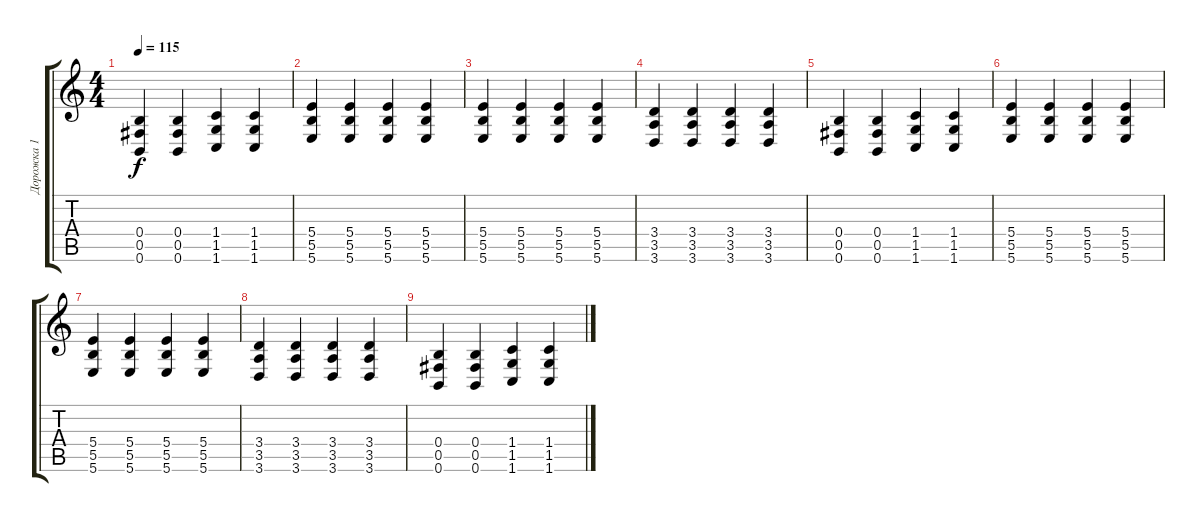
\track ("Дорожка 1" "Дорожка 1") {instrument overdrivenguitar}
\staff {score tabs}
\tuning (Db4 Ab3 E3 B2 Gb2 B1) {hide}
\ts (4 4)
\tempo 115
\clef g2
\ks c
(0.4 0.5 0.6).4{dy f} (0.4 0.5 0.6).4 (1.4 1.5 1.6).4 (1.4 1.5 1.6).4 |
(5.4 5.5 5.6).4 (5.4 5.5 5.6).4 (5.4 5.5 5.6).4 (5.4 5.5 5.6).4 |
(5.4 5.5 5.6).4 (5.4 5.5 5.6).4 (5.4 5.5 5.6).4 (5.4 5.5 5.6).4 |
(3.4 3.5 3.6).4 (3.4 3.5 3.6).4 (3.4 3.5 3.6).4 (3.4 3.5 3.6).4 |
(0.4 0.5 0.6).4 (0.4 0.5 0.6).4 (1.4 1.5 1.6).4 (1.4 1.5 1.6).4 |
(5.4 5.5 5.6).4{balance 8} (5.4 5.5 5.6).4 (5.4 5.5 5.6).4 (5.4 5.5 5.6).4 |
(5.4 5.5 5.6).4 (5.4 5.5 5.6).4 (5.4 5.5 5.6).4 (5.4 5.5 5.6).4 |
(3.4 3.5 3.6).4 (3.4 3.5 3.6).4 (3.4 3.5 3.6).4 (3.4 3.5 3.6).4 |
(0.4 0.5 0.6).4 (0.4 0.5 0.6).4 (1.4 1.5 1.6).4 (1.4 1.5 1.6).4
